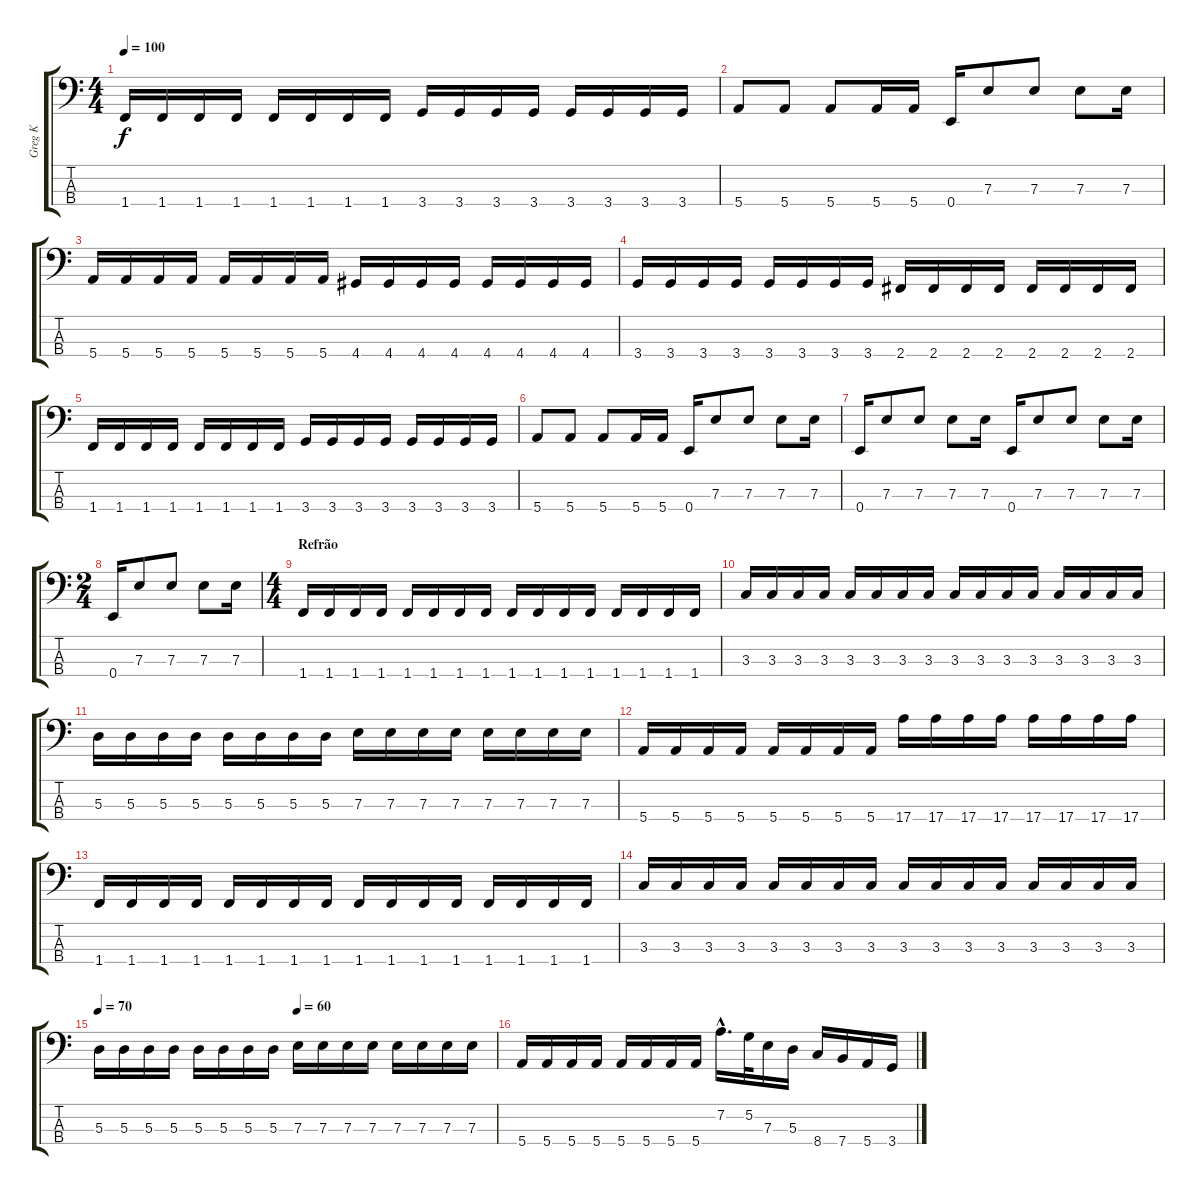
\track ("Greg K" "Greg K") {instrument electricbassfinger}
\staff {score tabs}
\tuning (G2 D2 A1 E1) {hide}
\ts (4 4)
\tempo 100
\clef f4
\ks c
1.4.16{dy f} 1.4.16 1.4.16 1.4.16 1.4.16 1.4.16 1.4.16 1.4.16 3.4.16 3.4.16 3.4.16 3.4.16 3.4.16 3.4.16 3.4.16 3.4.16 |
5.4.8 5.4.8 5.4.8 5.4.16 5.4.16 0.4.16 7.3.8 7.3.8 7.3.8 7.3.16 |
5.4.16 5.4.16 5.4.16 5.4.16 5.4.16 5.4.16 5.4.16 5.4.16 4.4.16 4.4.16 4.4.16 4.4.16 4.4.16 4.4.16 4.4.16 4.4.16 |
3.4.16 3.4.16 3.4.16 3.4.16 3.4.16 3.4.16 3.4.16 3.4.16 2.4.16 2.4.16 2.4.16 2.4.16 2.4.16 2.4.16 2.4.16 2.4.16 |
1.4.16 1.4.16 1.4.16 1.4.16 1.4.16 1.4.16 1.4.16 1.4.16 3.4.16 3.4.16 3.4.16 3.4.16 3.4.16 3.4.16 3.4.16 3.4.16 |
5.4.8 5.4.8 5.4.8 5.4.16 5.4.16 0.4.16 7.3.8 7.3.8 7.3.8 7.3.16 |
0.4.16 7.3.8 7.3.8 7.3.8 7.3.16 0.4.16 7.3.8 7.3.8 7.3.8 7.3.16 |
\ts (2 4)
0.4.16 7.3.8 7.3.8 7.3.8 7.3.16 |
\ts (4 4)
\section ("" "Refrão")
1.4.16 1.4.16 1.4.16 1.4.16 1.4.16 1.4.16 1.4.16 1.4.16 1.4.16 1.4.16 1.4.16 1.4.16 1.4.16 1.4.16 1.4.16 1.4.16 |
3.3.16 3.3.16 3.3.16 3.3.16 3.3.16 3.3.16 3.3.16 3.3.16 3.3.16 3.3.16 3.3.16 3.3.16 3.3.16 3.3.16 3.3.16 3.3.16 |
5.3.16 5.3.16 5.3.16 5.3.16 5.3.16 5.3.16 5.3.16 5.3.16 7.3.16 7.3.16 7.3.16 7.3.16 7.3.16 7.3.16 7.3.16 7.3.16 |
5.4.16 5.4.16 5.4.16 5.4.16 5.4.16 5.4.16 5.4.16 5.4.16 17.4.16 17.4.16 17.4.16 17.4.16 17.4.16 17.4.16 17.4.16 17.4.16 |
1.4.16 1.4.16 1.4.16 1.4.16 1.4.16 1.4.16 1.4.16 1.4.16 1.4.16 1.4.16 1.4.16 1.4.16 1.4.16 1.4.16 1.4.16 1.4.16 |
3.3.16 3.3.16 3.3.16 3.3.16 3.3.16 3.3.16 3.3.16 3.3.16 3.3.16 3.3.16 3.3.16 3.3.16 3.3.16 3.3.16 3.3.16 3.3.16 |
\tempo 70
\tempo (60 0.5)
5.3.16 5.3.16 5.3.16 5.3.16 5.3.16 5.3.16 5.3.16 5.3.16 7.3.16 7.3.16 7.3.16 7.3.16 7.3.16 7.3.16 7.3.16 7.3.16 |
5.4.16 5.4.16 5.4.16 5.4.16 5.4.16 5.4.16 5.4.16 5.4.16 7.2{hac}.16{d} 5.2.32 7.3.16 5.3.16 8.4.16 7.4.16 5.4.16 3.4.16
